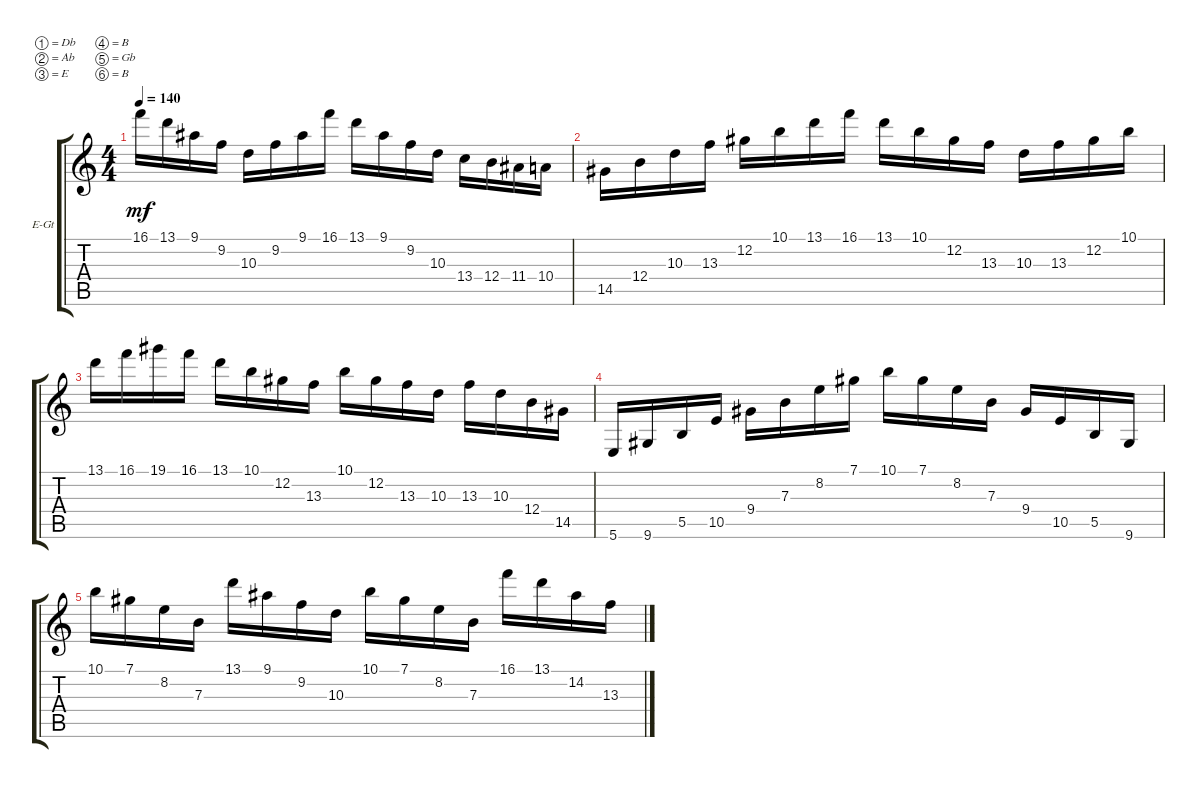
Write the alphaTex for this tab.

\defaultSystemsLayout 4
\bracketExtendMode groupsimilarinstruments
\firstSystemTrackNameOrientation horizontal
\otherSystemsTrackNameOrientation horizontal
\track ("Electric Guitar" "E-Gt") {instrument electricguitarclean}
\staff {score tabs}
\tuning (Db4 Ab3 E3 B2 Gb2 B1)
\ts (4 4)
\tempo 140
\clef g2
\scale
0.333333
\ks c
16.1.16{dy mf} 13.1.16 9.1.16 9.2.16 10.3.16 9.2.16 9.1.16 16.1.16 13.1.16 9.1.16 9.2.16 10.3.16 13.4.16 12.4.16 11.4.16 10.4.16 |
\scale
0.333333 14.5.16 12.4.16 10.3.16 13.3.16 12.2.16 10.1.16 13.1.16 16.1.16 13.1.16 10.1.16 12.2.16 13.3.16 10.3.16 13.3.16 12.2.16 10.1.16 |
\scale
0.333333 13.1.16 16.1.16 19.1.16 16.1.16 13.1.16 10.1.16 12.2.16 13.3.16 10.1.16 12.2.16 13.3.16 10.3.16 13.3.16 10.3.16 12.4.16 14.5.16 |
\scale
0.333333 5.6.16 9.6.16 5.5.16 10.5.16 9.4.16 7.3.16 8.2.16 7.1.16 10.1.16 7.1.16 8.2.16 7.3.16 9.4.16 10.5.16 5.5.16 9.6.16 |
\scale
0.333333 10.1.16 7.1.16 8.2.16 7.3.16 13.1.16 9.1.16 9.2.16 10.3.16 10.1.16 7.1.16 8.2.16 7.3.16 16.1.16 13.1.16 14.2.16 13.3.16 |
\scale
0.333333 |
\scale
0.333333 |
\scale
0.333333 |
\scale
0.333333 |
\scale
0.333333 |
\scale
0.333333 |
\scale
0.333333 |
\scale
0.333333 |
\scale
0.333333 |
\scale
0.333333 |
\scale
0.333333
